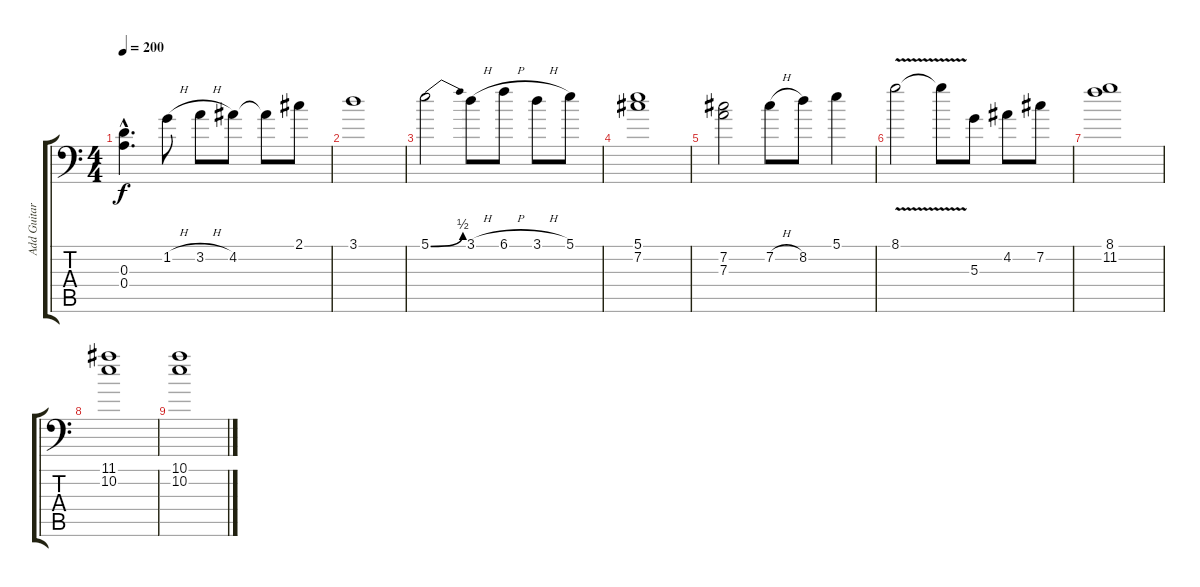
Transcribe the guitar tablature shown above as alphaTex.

\track ("Add Guitar" "Add Guitar") {instrument acousticguitarsteel}
\staff {score tabs}
\tuning (B3 Gb3 D3 A2 E2 A1) {hide}
\ts (4 4)
\tempo 200
\clef f4
\ks c
(0.3{hac} 0.4{hac}).4{d dy f instrument acousticguitarsteel} 1.2{h}.8 3.2{h}.8 4.2.8 4.2{t}.8 2.1.8 |
3.1.1 |
5.1{be (bend 0 0 60 2)}.2 3.1{h}.8 6.1{h}.8 3.1{h}.8 5.1.8 |
(5.1 7.2).1 |
(7.2 7.3).2 7.2{h}.8 8.2.8 5.1.4 |
8.1{v}.2 8.1{t}.8 5.3.8 4.2.8 7.2.8 |
(8.1 11.2).1 |
(11.1 10.2).1 |
(10.1 10.2).1
